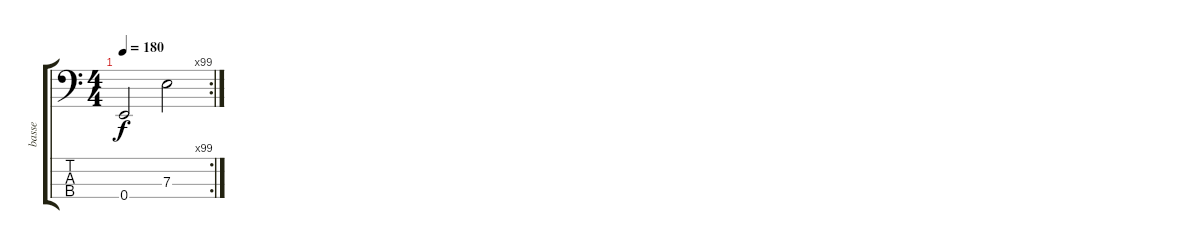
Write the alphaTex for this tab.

\track ("basse" "basse") {instrument electricbassfinger}
\staff {score tabs}
\tuning (G2 D2 A1 E1) {hide}
\rc 99
\ts (4 4)
\tempo 180
\clef f4
\ks c
0.4.2{dy f} 7.3.2
